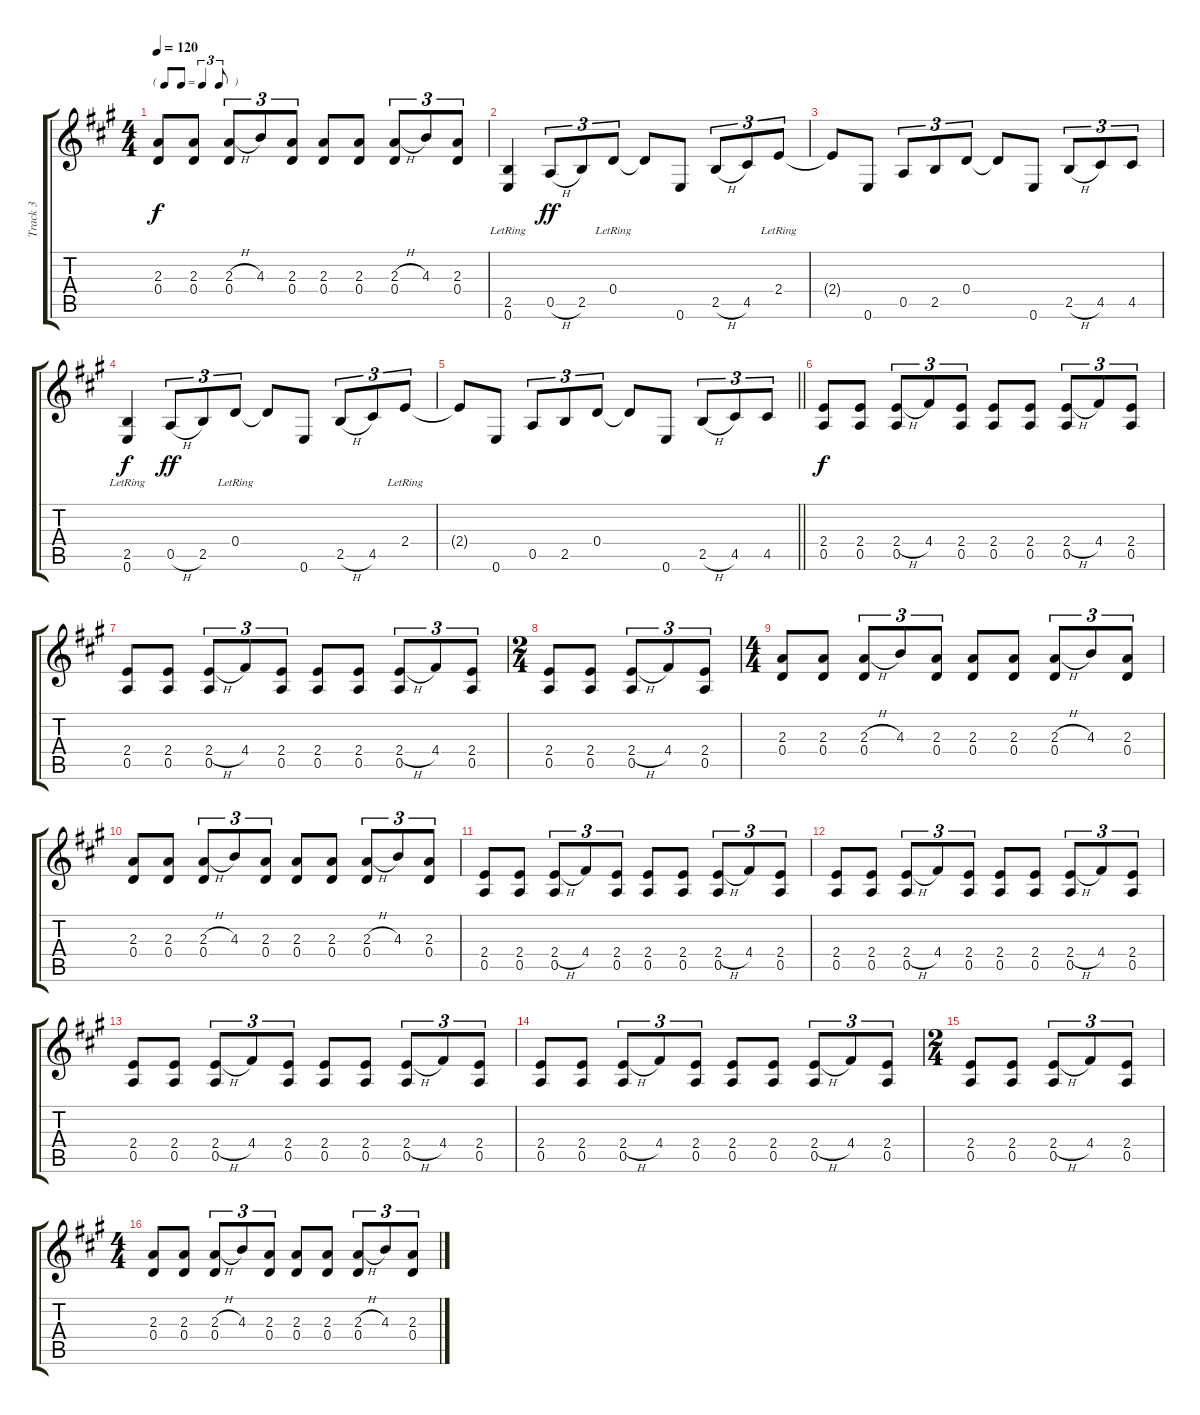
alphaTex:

\track ("Track 3" "Track 3") {instrument distortionguitar}
\staff {score tabs}
\tuning (E4 B3 G3 D3 A2 E2) {hide}
\ts (4 4)
\tf triplet8th
\tempo 120
\clef g2
\ks a
(2.3 0.4).8{dy f} (2.3 0.4).8 (2.3{h} 0.4).8{tu (3 2)} 4.3.8{tu (3 2)} (2.3 0.4).8{tu (3 2)} (2.3 0.4).8 (2.3 0.4).8 (2.3{h} 0.4).8{tu (3 2)} 4.3.8{tu (3 2)} (2.3 0.4).8{tu (3 2)} |
(2.5 0.6{lr}).4 0.5{h}.8{tu (3 2) dy ff} 2.5.8{tu (3 2)} 0.4{lr}.8{tu (3 2)} 0.4{t}.8 0.6.8 2.5{h}.8{tu (3 2)} 4.5.8{tu (3 2)} 2.4{lr}.8{tu (3 2)} |
2.4{t}.8 0.6.8 0.5.8{tu (3 2)} 2.5.8{tu (3 2)} 0.4.8{tu (3 2)} 0.4{t}.8 0.6.8 2.5{h}.8{tu (3 2)} 4.5.8{tu (3 2)} 4.5.8{tu (3 2)} |
(2.5 0.6{lr}).4{dy f} 0.5{h}.8{tu (3 2) dy ff} 2.5.8{tu (3 2)} 0.4{lr}.8{tu (3 2)} 0.4{t}.8 0.6.8 2.5{h}.8{tu (3 2)} 4.5.8{tu (3 2)} 2.4{lr}.8{tu (3 2)} |
\barLineRight lightlight
2.4{t}.8 0.6.8 0.5.8{tu (3 2)} 2.5.8{tu (3 2)} 0.4.8{tu (3 2)} 0.4{t}.8 0.6.8 2.5{h}.8{tu (3 2)} 4.5.8{tu (3 2)} 4.5.8{tu (3 2)} |
(2.4 0.5).8{dy f} (2.4 0.5).8 (2.4{h} 0.5).8{tu (3 2)} 4.4.8{tu (3 2)} (2.4 0.5).8{tu (3 2)} (2.4 0.5).8 (2.4 0.5).8 (2.4{h} 0.5).8{tu (3 2)} 4.4.8{tu (3 2)} (2.4 0.5).8{tu (3 2)} |
(2.4 0.5).8 (2.4 0.5).8 (2.4{h} 0.5).8{tu (3 2)} 4.4.8{tu (3 2)} (2.4 0.5).8{tu (3 2)} (2.4 0.5).8 (2.4 0.5).8 (2.4{h} 0.5).8{tu (3 2)} 4.4.8{tu (3 2)} (2.4 0.5).8{tu (3 2)} |
\ts (2 4)
(2.4 0.5).8 (2.4 0.5).8 (2.4{h} 0.5).8{tu (3 2)} 4.4.8{tu (3 2)} (2.4 0.5).8{tu (3 2)} |
\ts (4 4)
(2.3 0.4).8 (2.3 0.4).8 (2.3{h} 0.4).8{tu (3 2)} 4.3.8{tu (3 2)} (2.3 0.4).8{tu (3 2)} (2.3 0.4).8 (2.3 0.4).8 (2.3{h} 0.4).8{tu (3 2)} 4.3.8{tu (3 2)} (2.3 0.4).8{tu (3 2)} |
(2.3 0.4).8 (2.3 0.4).8 (2.3{h} 0.4).8{tu (3 2)} 4.3.8{tu (3 2)} (2.3 0.4).8{tu (3 2)} (2.3 0.4).8 (2.3 0.4).8 (2.3{h} 0.4).8{tu (3 2)} 4.3.8{tu (3 2)} (2.3 0.4).8{tu (3 2)} |
(2.4 0.5).8 (2.4 0.5).8 (2.4{h} 0.5).8{tu (3 2)} 4.4.8{tu (3 2)} (2.4 0.5).8{tu (3 2)} (2.4 0.5).8 (2.4 0.5).8 (2.4{h} 0.5).8{tu (3 2)} 4.4.8{tu (3 2)} (2.4 0.5).8{tu (3 2)} |
(2.4 0.5).8 (2.4 0.5).8 (2.4{h} 0.5).8{tu (3 2)} 4.4.8{tu (3 2)} (2.4 0.5).8{tu (3 2)} (2.4 0.5).8 (2.4 0.5).8 (2.4{h} 0.5).8{tu (3 2)} 4.4.8{tu (3 2)} (2.4 0.5).8{tu (3 2)} |
(2.4 0.5).8 (2.4 0.5).8 (2.4{h} 0.5).8{tu (3 2)} 4.4.8{tu (3 2)} (2.4 0.5).8{tu (3 2)} (2.4 0.5).8 (2.4 0.5).8 (2.4{h} 0.5).8{tu (3 2)} 4.4.8{tu (3 2)} (2.4 0.5).8{tu (3 2)} |
(2.4 0.5).8 (2.4 0.5).8 (2.4{h} 0.5).8{tu (3 2)} 4.4.8{tu (3 2)} (2.4 0.5).8{tu (3 2)} (2.4 0.5).8 (2.4 0.5).8 (2.4{h} 0.5).8{tu (3 2)} 4.4.8{tu (3 2)} (2.4 0.5).8{tu (3 2)} |
\ts (2 4)
(2.4 0.5).8 (2.4 0.5).8 (2.4{h} 0.5).8{tu (3 2)} 4.4.8{tu (3 2)} (2.4 0.5).8{tu (3 2)} |
\ts (4 4)
(2.3 0.4).8 (2.3 0.4).8 (2.3{h} 0.4).8{tu (3 2)} 4.3.8{tu (3 2)} (2.3 0.4).8{tu (3 2)} (2.3 0.4).8 (2.3 0.4).8 (2.3{h} 0.4).8{tu (3 2)} 4.3.8{tu (3 2)} (2.3 0.4).8{tu (3 2)}
